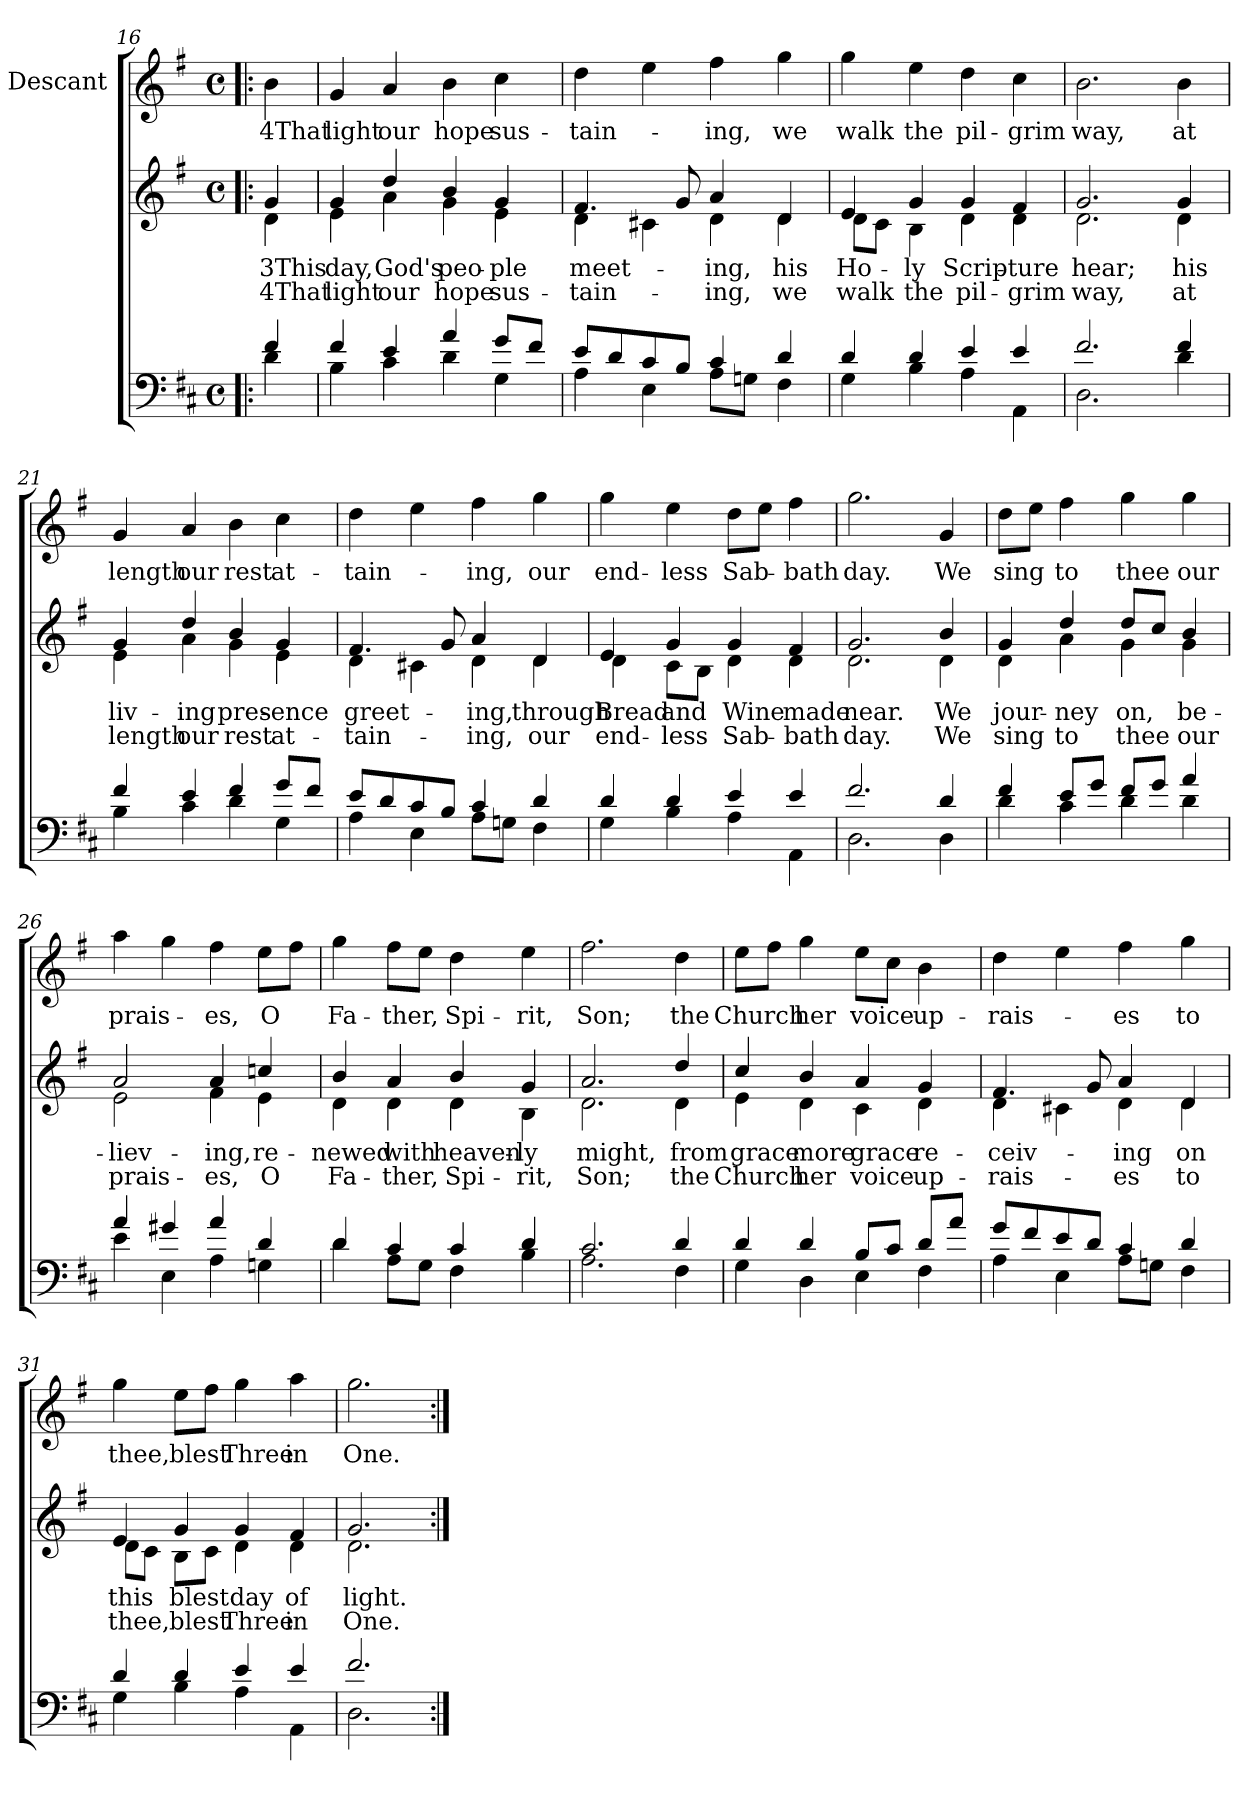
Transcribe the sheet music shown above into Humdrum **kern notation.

**kern	**kern	**text	**text	**kern	**text
*part3	*part2	*part2	*part2	*part1	*part1
*staff3	*staff2	*staff2	*staff2	*staff1	*staff1
*	*	*	*	*I"Descant	*
!!LO:LB:g=z
*clefF4	*clefG2	*	*	*clefG2	*
*ITrd4c7	*	*	*	*	*
*k[f#]	*k[f#]	*	*	*k[f#]	*
*G:	*G:	*	*	*G:	*
*M4/4	*M4/4	*	*	*M4/4	*
*met(c)	*met(c)	*	*	*met(c)	*
=16X1!|:	=16X1!|:	=16X1!|:	=16X1!|:	=16X1!|:	=16X1!|:
*^	*^	*	*	*	*
4B/	4G\	4g/	4d\	3This	4That	4b\	4That
=17	=17	=17	=17	=17	=17	=17	=17
4B/	4E\	4g/	4e\	day,	light	4g/	light
4A/	4F#\	4dd/	4a\	God's	our	4a/	our
4d/	4G\	4b/	4g\	peo-	hope	4b\	hope
8c/L	4C\	4g/	4e\	-ple	sus-	4cc\	sus-
8B/J	.	.	.	.	.	.	.
=18	=18	=18	=18	=18	=18	=18	=18
8A/L	4D\	4.f#/	4d\	meet-	-tain-	4dd\	-tain-
8G/	.	.	.	.	.	.	.
8F#/	4AA\	.	4c#X\	.	.	4ee\	.
8E/J	.	8g/	.	.	.	.	.
4F#/	8D\L	4a/	4d\	-ing,	-ing,	4ff#\	-ing,
.	8Cn\J	.	.	.	.	.	.
4G/	4BB\	4d/	4d\	his	we	4gg\	we
=19	=19	=19	=19	=19	=19	=19	=19
4G/	4C\	4e/	8d\L	Ho-	walk	4gg\	walk
.	.	.	8c\J	.	.	.	.
4G/	4E\	4g/	4B\	-ly	the	4ee\	the
4A/	4D\	4g/	4d\	Scrip-	pil-	4dd\	pil-
4A/	4DD\	4f#/	4d\	-ture	-grim	4cc\	-grim
=20	=20	=20	=20	=20	=20	=20	=20
2.B/	2.GG\	2.g/	2.d\	hear;	way,	2.b\	way,
4B/	4G\	4g/	4d\	his	at	4b\	at
!!LO:PB:g=z
=21	=21	=21	=21	=21	=21	=21	=21
4B/	4E\	4g/	4e\	liv-	length	4g/	length
4A/	4F#\	4dd/	4a\	-ing	our	4a/	our
4B/	4G\	4b/	4g\	pres-	rest	4b\	rest
8c/L	4C\	4g/	4e\	-ence	at-	4cc\	at-
8B/J	.	.	.	.	.	.	.
=22	=22	=22	=22	=22	=22	=22	=22
8A/L	4D\	4.f#/	4d\	greet-	-tain-	4dd\	-tain-
8G/	.	.	.	.	.	.	.
8F#/	4AA\	.	4c#X\	.	.	4ee\	.
8E/J	.	8g/	.	.	.	.	.
4F#/	8D\L	4a/	4d\	-ing,	-ing,	4ff#\	-ing,
.	8Cn\J	.	.	.	.	.	.
4G/	4BB\	4d/	4d\	through	our	4gg\	our
=23	=23	=23	=23	=23	=23	=23	=23
4G/	4C\	4e/	4d\	Bread	end-	4gg\	end-
4G/	4E\	4g/	8c\L	and	-less	4ee\	-less
.	.	.	8B\J	.	.	.	.
4A/	4D\	4g/	4d\	Wine	Sab-	8dd\L	Sab-
.	.	.	.	.	.	8ee\J	.
4A/	4DD\	4f#/	4d\	made	-bath	4ff#\	-bath
=24	=24	=24	=24	=24	=24	=24	=24
2.B/	2.GG\	2.g/	2.d\	near.	day.	2.gg\	day.
4G/	4GG\	4b/	4d\	We	We	4g/	We
!!LO:LB:g=z
=25	=25	=25	=25	=25	=25	=25	=25
4B/	4G\	4g/	4d\	jour-	sing	8dd\L	sing
.	.	.	.	.	.	8ee\J	.
8A/L	4F#\	4dd/	4a\	-ney	to	4ff#\	to
8c/J	.	.	.	.	.	.	.
8B/L	4G\	8dd/L	4g\	on,	thee	4gg\	thee
8c/J	.	8cc/J	.	.	.	.	.
4d/	4G\	4b/	4g\	be-	our	4gg\	our
=26	=26	=26	=26	=26	=26	=26	=26
4d/	4A\	2a/	2e\	-liev-	prais-	4aa\	prais-
4c#X/	4AA\	.	.	.	.	4gg\	.
4d/	4D\	4a/	4f#\	-ing,	-es,	4ff#\	-es,
4G/	4Cn\	4ccn/	4e\	re-	O	8ee\L	O
.	.	.	.	.	.	8ff#\J	.
=27	=27	=27	=27	=27	=27	=27	=27
4G/	4G\	4b/	4d\	-newed	Fa-	4gg\	Fa-
4F#/	8D\L	4a/	4d\	with	-ther,	8ff#\L	-ther,
.	8C\J	.	.	.	.	8ee\J	.
4F#/	4BB\	4b/	4d\	heaven-	Spi-	4dd\	Spi-
4G/	4E\	4g/	4B\	-ly	-rit,	4ee\	-rit,
=28	=28	=28	=28	=28	=28	=28	=28
2.F#/	2.D\	2.a/	2.d\	might,	Son;	2.ff#\	Son;
4G/	4BB\	4dd/	4d\	from	the	4dd\	the
!!LO:LB:g=z
=29	=29	=29	=29	=29	=29	=29	=29
4G/	4C\	4cc/	4e\	grace	Church	8ee\L	Church
.	.	.	.	.	.	8ff#\J	.
4G/	4GG\	4b/	4d\	more	her	4gg\	her
8E/L	4AA\	4a/	4c\	grace	voice	8ee\L	voice
8F#/J	.	.	.	.	.	8cc\J	.
8G/L	4BB\	4g/	4d\	re-	up-	4b\	up-
8d/J	.	.	.	.	.	.	.
=30	=30	=30	=30	=30	=30	=30	=30
8c/L	4D\	4.f#/	4d\	-ceiv-	-rais-	4dd\	-rais-
8B/	.	.	.	.	.	.	.
8A/	4AA\	.	4c#X\	.	.	4ee\	.
8G/J	.	8g/	.	.	.	.	.
4F#/	8D\L	4a/	4d\	-ing	-es	4ff#\	-es
.	8Cn\J	.	.	.	.	.	.
4G/	4BB\	4d/	4d\	on	to	4gg\	to
=31	=31	=31	=31	=31	=31	=31	=31
4G/	4C\	4e/	8d\L	this	thee,	4gg\	thee,
.	.	.	8c\J	.	.	.	.
4G/	4E\	4g/	8B\L	blest	blest	8ee\L	blest
.	.	.	8c\J	.	.	8ff#\J	.
4A/	4D\	4g/	4d\	day	Three	4gg\	Three
4A/	4DD\	4f#/	4d\	of	in	4aa\	in
=32	=32	=32	=32	=32	=32	=32	=32
2.B/	2.GG\	2.g/	2.d\	light.	One.	2.gg\	One.
*v	*v	*	*	*	*	*	*
*	*v	*v	*	*	*	*
=:|!	=:|!	=:|!	=:|!	=:|!	=:|!
*-	*-	*-	*-	*-	*-
